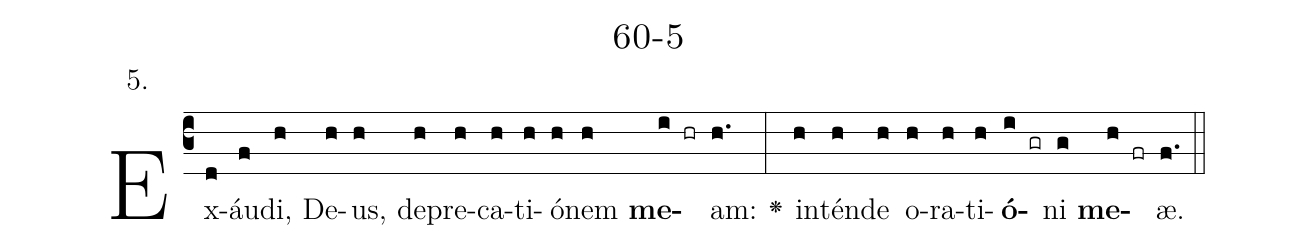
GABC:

name: 60-5;
annotation: 5.;
%%
(c3)Ex(d)áu(f)di,(h) De(h)us,(h) de(h)pre(h)ca(h)ti(h)ó(h)nem(h) <b>me</b>(i hr)am:(h.) <v>\greheightstar</v>(:) in(h)tén(h)de(h) o(h)ra(h)ti(h)<b>ó</b>(i gr)ni(g) <b>me</b>(h fr)æ.(f.) (::)


%E(h) u(h) o(i) u(g) a(h) e.(f.) (::)
